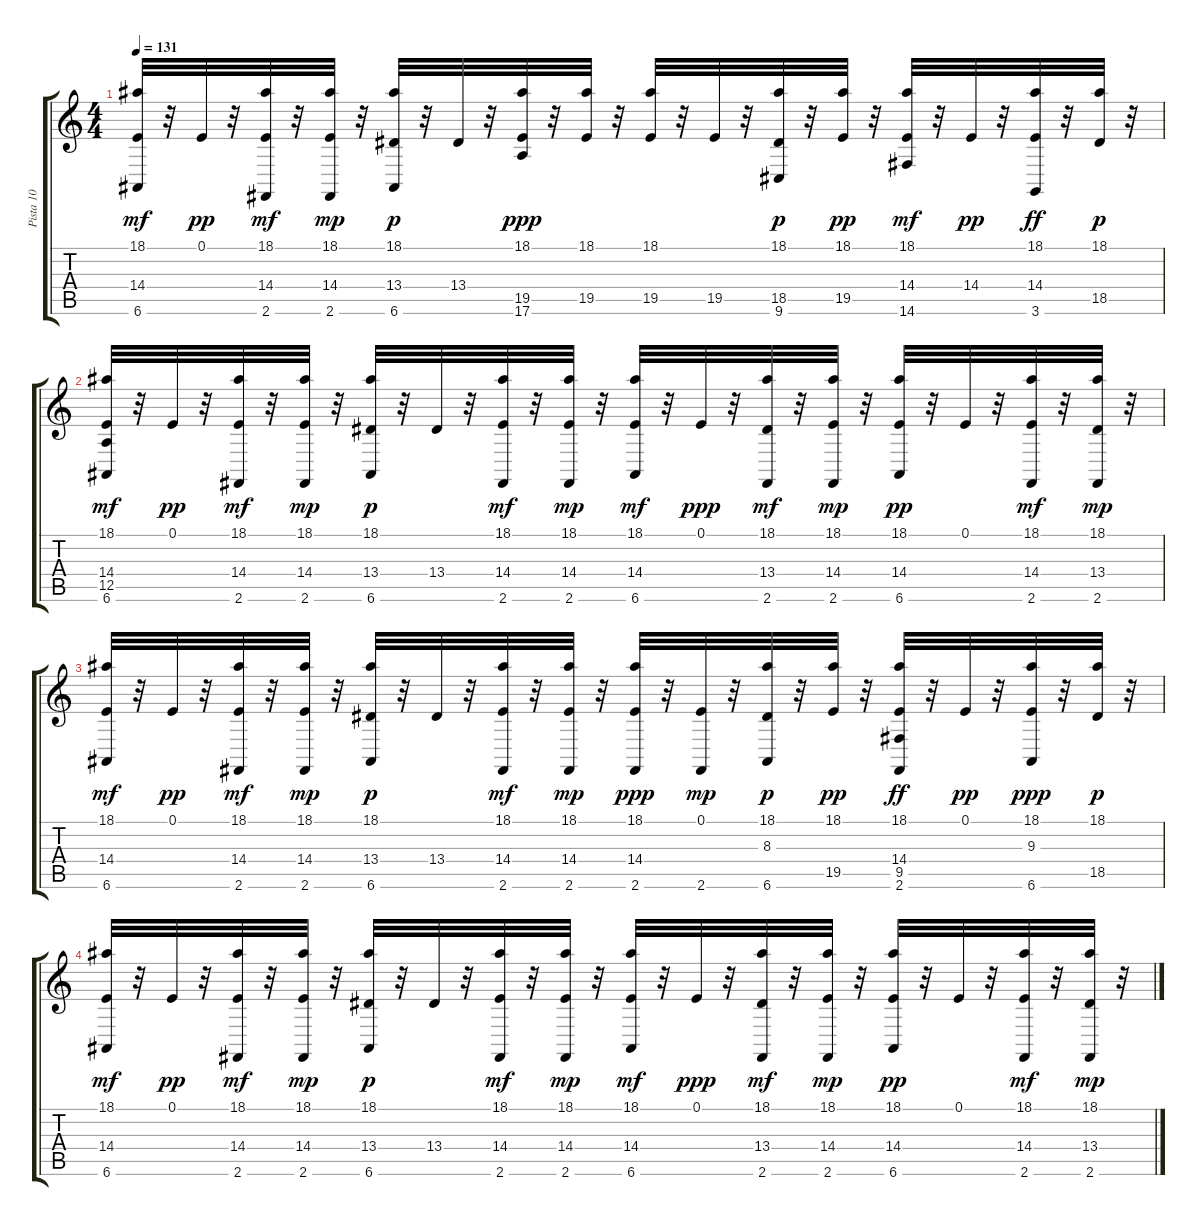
\track ("Pista 10" "Pista 10") {instrument celesta}
\staff {score tabs}
\tuning (E4 B3 G3 D3 A2 E2) {hide}
\ts (4 4)
\tempo 131
\clef g2
\ks c
(18.1 14.4 6.6).32{dy mf} r.32 0.1.32{dy pp} r.32 (18.1 14.4 2.6).32{dy mf} r.32 (18.1 14.4 2.6).32{dy mp} r.32 (18.1 13.4 6.6).32{dy p} r.32 13.4.32 r.32 (18.1 19.5 17.6).32{dy ppp} r.32 (18.1 19.5).32 r.32 (18.1 19.5).32 r.32 19.5.32 r.32 (18.1 18.5 9.6).32{dy p} r.32 (18.1 19.5).32{dy pp} r.32 (18.1 14.4 14.6).32{dy mf} r.32 14.4.32{dy pp} r.32 (18.1 14.4 3.6).32{dy ff} r.32 (18.1 18.5).32{dy p} r.32 |
(18.1 14.4 12.5 6.6).32{dy mf} r.32 0.1.32{dy pp} r.32 (18.1 14.4 2.6).32{dy mf} r.32 (18.1 14.4 2.6).32{dy mp} r.32 (18.1 13.4 6.6).32{dy p} r.32 13.4.32 r.32 (18.1 14.4 2.6).32{dy mf} r.32 (18.1 14.4 2.6).32{dy mp} r.32 (18.1 14.4 6.6).32{dy mf} r.32 0.1.32{dy ppp} r.32 (18.1 13.4 2.6).32{dy mf} r.32 (18.1 14.4 2.6).32{dy mp} r.32 (18.1 14.4 6.6).32{dy pp} r.32 0.1.32 r.32 (18.1 14.4 2.6).32{dy mf} r.32 (18.1 13.4 2.6).32{dy mp} r.32 |
(18.1 14.4 6.6).32{dy mf} r.32 0.1.32{dy pp} r.32 (18.1 14.4 2.6).32{dy mf} r.32 (18.1 14.4 2.6).32{dy mp} r.32 (18.1 13.4 6.6).32{dy p} r.32 13.4.32 r.32 (18.1 14.4 2.6).32{dy mf} r.32 (18.1 14.4 2.6).32{dy mp} r.32 (18.1 14.4 2.6).32{dy ppp} r.32 (0.1 2.6).32{dy mp} r.32 (18.1 8.3 6.6).32{dy p} r.32 (18.1 19.5).32{dy pp} r.32 (18.1 14.4 9.5 2.6).32{dy ff} r.32 0.1.32{dy pp} r.32 (18.1 9.3 6.6).32{dy ppp} r.32 (18.1 18.5).32{dy p} r.32 |
(18.1 14.4 6.6).32{dy mf} r.32 0.1.32{dy pp} r.32 (18.1 14.4 2.6).32{dy mf} r.32 (18.1 14.4 2.6).32{dy mp} r.32 (18.1 13.4 6.6).32{dy p} r.32 13.4.32 r.32 (18.1 14.4 2.6).32{dy mf} r.32 (18.1 14.4 2.6).32{dy mp} r.32 (18.1 14.4 6.6).32{dy mf} r.32 0.1.32{dy ppp} r.32 (18.1 13.4 2.6).32{dy mf} r.32 (18.1 14.4 2.6).32{dy mp} r.32 (18.1 14.4 6.6).32{dy pp} r.32 0.1.32 r.32 (18.1 14.4 2.6).32{dy mf} r.32 (18.1 13.4 2.6).32{dy mp} r.32
